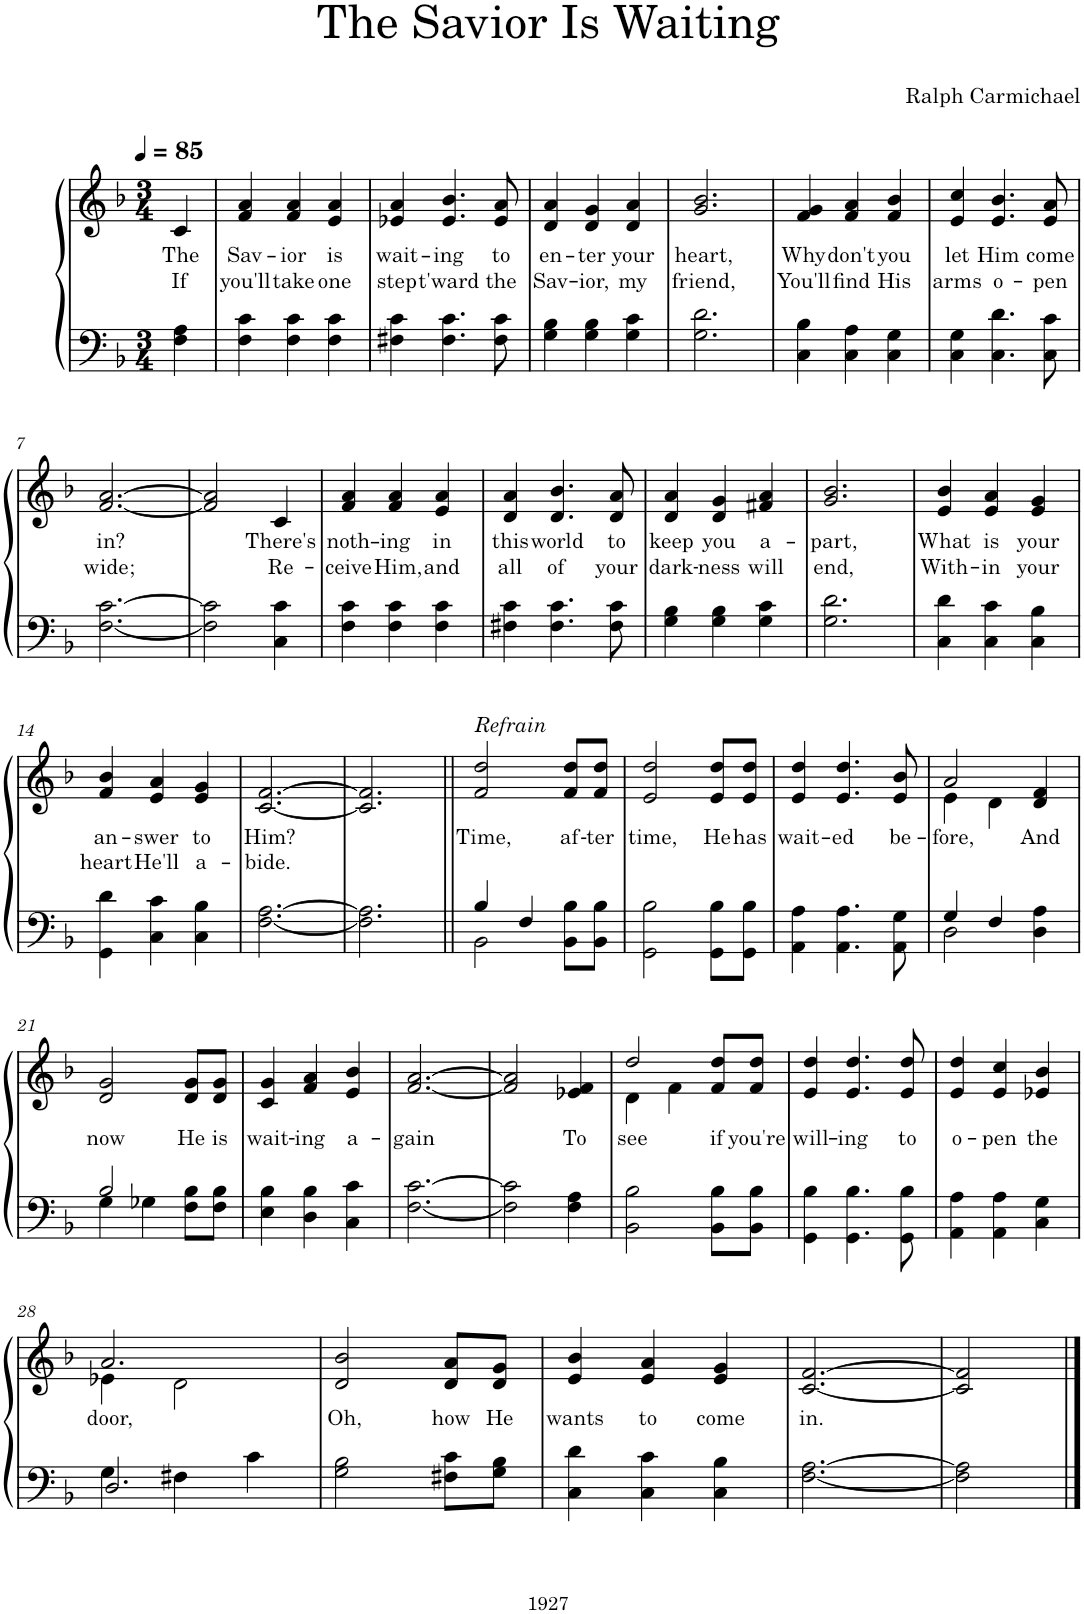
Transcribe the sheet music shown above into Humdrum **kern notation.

**kern	**kern	**text	**text
*part1	*part1	*part1	*part1
*staff2	*staff1	*staff1	*staff1
*I"Piano	*	*	*
*I'Pno.	*	*	*
*clefF4	*clefG2	*	*
*k[b-]	*k[b-]	*	*
*M3/4	*M3/4	*	*
*MM85	*MM85	*	*
=	=	=	=
!	!	!LO:LY:b	!LO:LY:b
4F\ 4A\	4c/	The	If
=1	=1	=1	=1
!	!	!LO:LY:b	!LO:LY:b
4F\ 4c\	4f/ 4a/	Sav-	you'll
!	!	!LO:LY:b	!LO:LY:b
4F\ 4c\	4f/ 4a/	-ior	take
!	!	!LO:LY:b	!LO:LY:b
4F\ 4c\	4e/ 4a/	is	one
=2	=2	=2	=2
!	!	!LO:LY:b	!LO:LY:b
4F#X\ 4c\	4e-X/ 4a/	wait-	step
!	!	!LO:LY:b	!LO:LY:b
4.F#\ 4.c\	4.e-/ 4.b-/	-ing	t'ward
!	!	!LO:LY:b	!LO:LY:b
8F#\ 8c\	8e-/ 8a/	to	the
=3	=3	=3	=3
!	!	!LO:LY:b	!LO:LY:b
4G\ 4B-\	4d/ 4a/	en-	Sav-
!	!	!LO:LY:b	!LO:LY:b
4G\ 4B-\	4d/ 4g/	-ter	-ior,
!	!	!LO:LY:b	!LO:LY:b
4G\ 4c\	4d/ 4a/	your	my
=4	=4	=4	=4
!	!	!LO:LY:b	!LO:LY:b
2.G\ 2.d\	2.g/ 2.b-/	heart,	friend,
=5	=5	=5	=5
!	!	!LO:LY:b	!LO:LY:b
4C\ 4B-\	4f/ 4g/	Why	You'll
!	!	!LO:LY:b	!LO:LY:b
4C\ 4A\	4f/ 4a/	don't	find
!	!	!LO:LY:b	!LO:LY:b
4C\ 4G\	4f/ 4b-/	you	His
=6	=6	=6	=6
!	!	!LO:LY:b	!LO:LY:b
4C\ 4G\	4e/ 4cc/	let	arms
!	!	!LO:LY:b	!LO:LY:b
4.C\ 4.d\	4.e/ 4.b-/	Him	o-
!	!	!LO:LY:b	!LO:LY:b
8C\ 8c\	8e/ 8a/	come	-pen
!!LO:LB:g=z
=7	=7	=7	=7
!	!	!LO:LY:b	!LO:LY:b
[2.F\ [2.c\	[2.f/ [2.a/	in?	wide;
=8	=8	=8	=8
2F\] 2c\]	2f/] 2a/]	.	.
!	!	!LO:LY:b	!LO:LY:b
4C\ 4c\	4c/	There's	Re-
=9	=9	=9	=9
!	!	!LO:LY:b	!LO:LY:b
4F\ 4c\	4f/ 4a/	noth-	-ceive
!	!	!LO:LY:b	!LO:LY:b
4F\ 4c\	4f/ 4a/	-ing	Him,
!	!	!LO:LY:b	!LO:LY:b
4F\ 4c\	4e/ 4a/	in	and
=10	=10	=10	=10
!	!	!LO:LY:b	!LO:LY:b
4F#X\ 4c\	4d/ 4a/	this	all
!	!	!LO:LY:b	!LO:LY:b
4.F#\ 4.c\	4.d/ 4.b-/	world	of
!	!	!LO:LY:b	!LO:LY:b
8F#\ 8c\	8d/ 8a/	to	your
=11	=11	=11	=11
!	!	!LO:LY:b	!LO:LY:b
4G\ 4B-\	4d/ 4a/	keep	dark-
!	!	!LO:LY:b	!LO:LY:b
4G\ 4B-\	4d/ 4g/	you	-ness
!	!	!LO:LY:b	!LO:LY:b
4G\ 4c\	4f#X/ 4a/	a-	will
=12	=12	=12	=12
!	!	!LO:LY:b	!LO:LY:b
2.G\ 2.d\	2.g/ 2.b-/	-part,	end,
=13	=13	=13	=13
!	!	!LO:LY:b	!LO:LY:b
4C\ 4d\	4e/ 4b-/	What	With-
!	!	!LO:LY:b	!LO:LY:b
4C\ 4c\	4e/ 4a/	is	-in
!	!	!LO:LY:b	!LO:LY:b
4C\ 4B-\	4e/ 4g/	your	your
!!LO:LB:g=z
=14	=14	=14	=14
!	!	!LO:LY:b	!LO:LY:b
4GG\ 4d\	4f/ 4b-/	an-	heart
!	!	!LO:LY:b	!LO:LY:b
4C\ 4c\	4e/ 4a/	-swer	He'll
!	!	!LO:LY:b	!LO:LY:b
4C\ 4B-\	4e/ 4g/	to	a-
=15	=15	=15	=15
!	!	!LO:LY:b	!LO:LY:b
[2.F\ [2.A\	[2.c/ [2.f/	Him?	-bide.
=16	=16	=16	=16
2.F\] 2.A\]	2.c/] 2.f/]	.	.
=17||	=17||	=17||	=17||
*^	*	*	*
!	!	!LO:TX:a:i:t=Refrain	!	!
!	!	!	!LO:LY:b	!
2BB-\	4B-/	2f/ 2dd/	Time,	.
.	4F/	.	.	.
!	!	!	!LO:LY:b	!
8BB-\ 8B-\L	4ryy	8f/ 8dd/L	af-	.
!	!	!	!LO:LY:b	!
8BB-\ 8B-\J	.	8f/ 8dd/J	-ter	.
*v	*v	*	*	*
=18	=18	=18	=18
!	!	!LO:LY:b	!
2GG\ 2B-\	2e/ 2dd/	time,	.
!	!	!LO:LY:b	!
8GG\ 8B-\L	8e/ 8dd/L	He	.
!	!	!LO:LY:b	!
8GG\ 8B-\J	8e/ 8dd/J	has	.
=19	=19	=19	=19
!	!	!LO:LY:b	!
4AA\ 4A\	4e/ 4dd/	wait-	.
!	!	!LO:LY:b	!
4.AA\ 4.A\	4.e/ 4.dd/	-ed	.
!	!	!LO:LY:b	!
8AA\ 8G\	8e/ 8b-/	be-	.
=20	=20	=20	=20
*^	*	*	*
!	!	!	!LO:LY:b	!
*	*	*^	*	*
2D\	4G/	2a/	4e\	-fore,	.
.	4F/	.	4d\	.	.
!	!	!	!	!LO:LY:b	!
4D\ 4A\	4ryy	4d/ 4f/	4ryy	And	.
!!LO:LB:g=z
=21	=21	=21	=21	=21	=21
!	!	!	!	!LO:LY:b	!
*	*	*v	*v	*	*
2B-/	4G\	2d/ 2g/	now	.
.	4G-X\	.	.	.
!	!	!	!LO:LY:b	!
8F\ 8B-\L	4ryy	8d/ 8g/L	He	.
!	!	!	!LO:LY:b	!
8F\ 8B-\J	.	8d/ 8g/J	is	.
*v	*v	*	*	*
=22	=22	=22	=22
!	!	!LO:LY:b	!
4E\ 4B-\	4c/ 4g/	wait-	.
!	!	!LO:LY:b	!
4D\ 4B-\	4f/ 4a/	-ing	.
!	!	!LO:LY:b	!
4C\ 4c\	4e/ 4b-/	a-	.
=23	=23	=23	=23
!	!	!LO:LY:b	!
[2.F\ [2.c\	[2.f/ [2.a/	-gain	.
=24	=24	=24	=24
2F\] 2c\]	2f/] 2a/]	.	.
!	!	!LO:LY:b	!
4F\ 4A\	4e-X/ 4f/	To	.
=25	=25	=25	=25
!	!	!LO:LY:b	!
*	*^	*	*
2BB-\ 2B-\	2dd/	4d\	see	.
.	.	4f\	.	.
!	!	!	!LO:LY:b	!
8BB-\ 8B-\L	8f/ 8dd/L	4ryy	if	.
!	!	!	!LO:LY:b	!
8BB-\ 8B-\J	8f/ 8dd/J	.	you're	.
*	*v	*v	*	*
=26	=26	=26	=26
!	!	!LO:LY:b	!
4GG\ 4B-\	4e/ 4dd/	will-	.
!	!	!LO:LY:b	!
4.GG\ 4.B-\	4.e/ 4.dd/	-ing	.
!	!	!LO:LY:b	!
8GG\ 8B-\	8e/ 8dd/	to	.
=27	=27	=27	=27
!	!	!LO:LY:b	!
4AA\ 4A\	4e/ 4dd/	o-	.
!	!	!LO:LY:b	!
4AA\ 4A\	4e/ 4cc/	-pen	.
!	!	!LO:LY:b	!
4C\ 4G\	4e-X/ 4b-/	the	.
!!LO:LB:g=z
=28	=28	=28	=28
*^	*	*	*
!	!	!	!LO:LY:b	!
*	*	*^	*	*
2.D/	4G\	2.a/	4e-X\	door,	.
.	4F#X\	.	2d\	.	.
.	4c\	.	.	.	.
*	*	*v	*v	*	*
=29	=29	=29	=29	=29
!	!	!	!LO:LY:b	!
*v	*v	*	*	*
2G\ 2B-\	2d/ 2b-/	Oh,	.
!	!	!LO:LY:b	!
8F#X\ 8c\L	8d/ 8a/L	how	.
!	!	!LO:LY:b	!
8G\ 8B-\J	8d/ 8g/J	He	.
=30	=30	=30	=30
!	!	!LO:LY:b	!
4C\ 4d\	4e/ 4b-/	wants	.
!	!	!LO:LY:b	!
4C\ 4c\	4e/ 4a/	to	.
!	!	!LO:LY:b	!
4C\ 4B-\	4e/ 4g/	come	.
=31	=31	=31	=31
!	!	!LO:LY:b	!
[2.F\ [2.A\	[2.c/ [2.f/	in.	.
=32	=32	=32	=32
2F\] 2A\]	2c/] 2f/]	.	.
==	==	==	==
*-	*-	*-	*-
